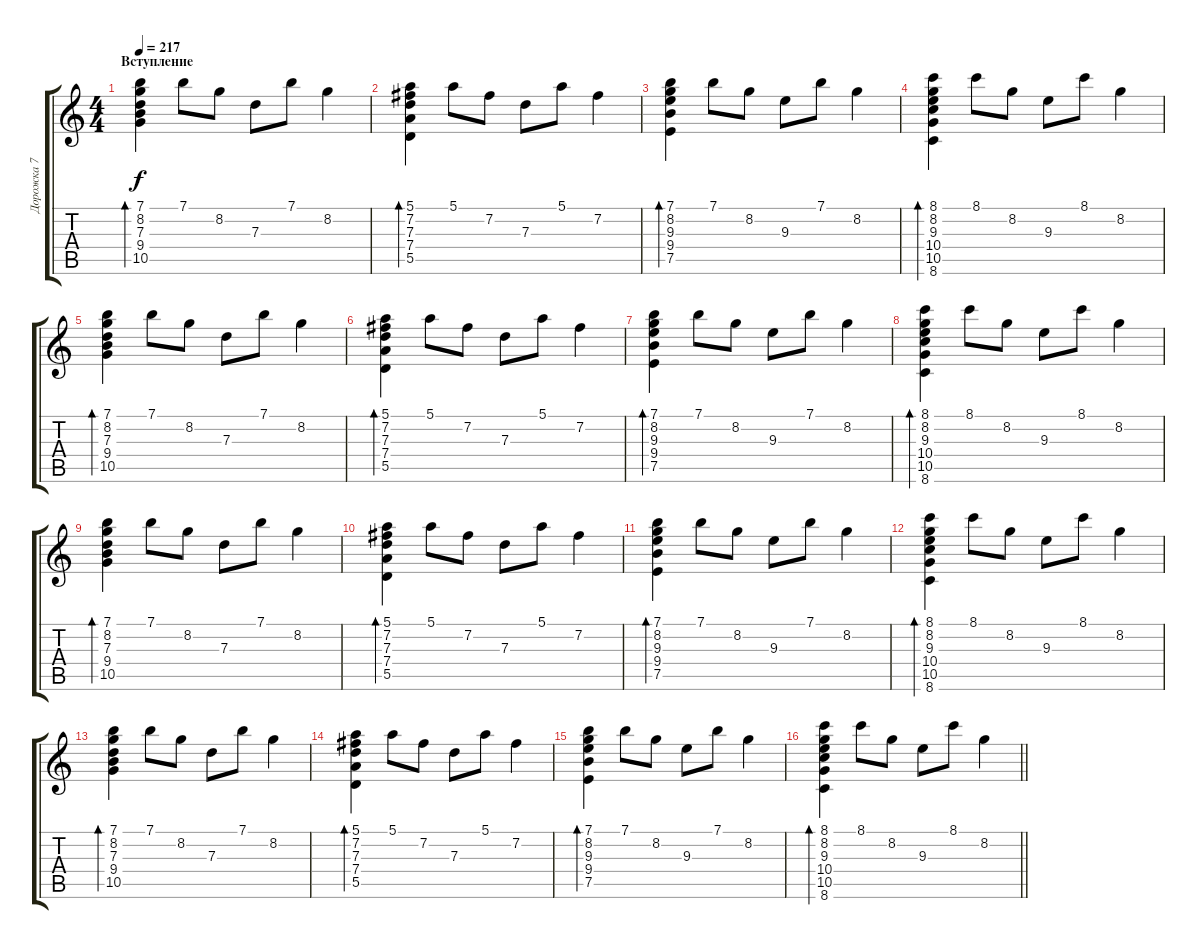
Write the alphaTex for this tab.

\track ("Дорожка 7" "Дорожка 7") {instrument electricguitarjazz}
\staff {score tabs}
\tuning (E4 B3 G3 D3 A2 E2) {hide}
\ts (4 4)
\section ("" "Вступление")
\tempo 217
\clef g2
\ks c
(7.1 8.2 7.3 9.4 10.5).4{bd 60 dy f instrument electricguitarjazz} 7.1.8 8.2.8 7.3.8 7.1.8 8.2.4 |
(5.1 7.2 7.3 7.4 5.5).4{bd 60} 5.1.8 7.2.8 7.3.8 5.1.8 7.2.4 |
(7.1 8.2 9.3 9.4 7.5).4{bd 60} 7.1.8 8.2.8 9.3.8 7.1.8 8.2.4 |
(8.1 8.2 9.3 10.4 10.5 8.6).4{bd 60} 8.1.8 8.2.8 9.3.8 8.1.8 8.2.4 |
(7.1 8.2 7.3 9.4 10.5).4{bd 60} 7.1.8 8.2.8 7.3.8 7.1.8 8.2.4 |
(5.1 7.2 7.3 7.4 5.5).4{bd 60} 5.1.8 7.2.8 7.3.8 5.1.8 7.2.4 |
(7.1 8.2 9.3 9.4 7.5).4{bd 60} 7.1.8 8.2.8 9.3.8 7.1.8 8.2.4 |
(8.1 8.2 9.3 10.4 10.5 8.6).4{bd 60} 8.1.8 8.2.8 9.3.8 8.1.8 8.2.4 |
(7.1 8.2 7.3 9.4 10.5).4{bd 60} 7.1.8 8.2.8 7.3.8 7.1.8 8.2.4 |
(5.1 7.2 7.3 7.4 5.5).4{bd 60} 5.1.8 7.2.8 7.3.8 5.1.8 7.2.4 |
(7.1 8.2 9.3 9.4 7.5).4{bd 60} 7.1.8 8.2.8 9.3.8 7.1.8 8.2.4 |
(8.1 8.2 9.3 10.4 10.5 8.6).4{bd 60} 8.1.8 8.2.8 9.3.8 8.1.8 8.2.4 |
(7.1 8.2 7.3 9.4 10.5).4{bd 60} 7.1.8 8.2.8 7.3.8 7.1.8 8.2.4 |
(5.1 7.2 7.3 7.4 5.5).4{bd 60} 5.1.8 7.2.8 7.3.8 5.1.8 7.2.4 |
(7.1 8.2 9.3 9.4 7.5).4{bd 60} 7.1.8 8.2.8 9.3.8 7.1.8 8.2.4 |
\barLineRight lightlight
(8.1 8.2 9.3 10.4 10.5 8.6).4{bd 60} 8.1.8 8.2.8 9.3.8 8.1.8 8.2.4
